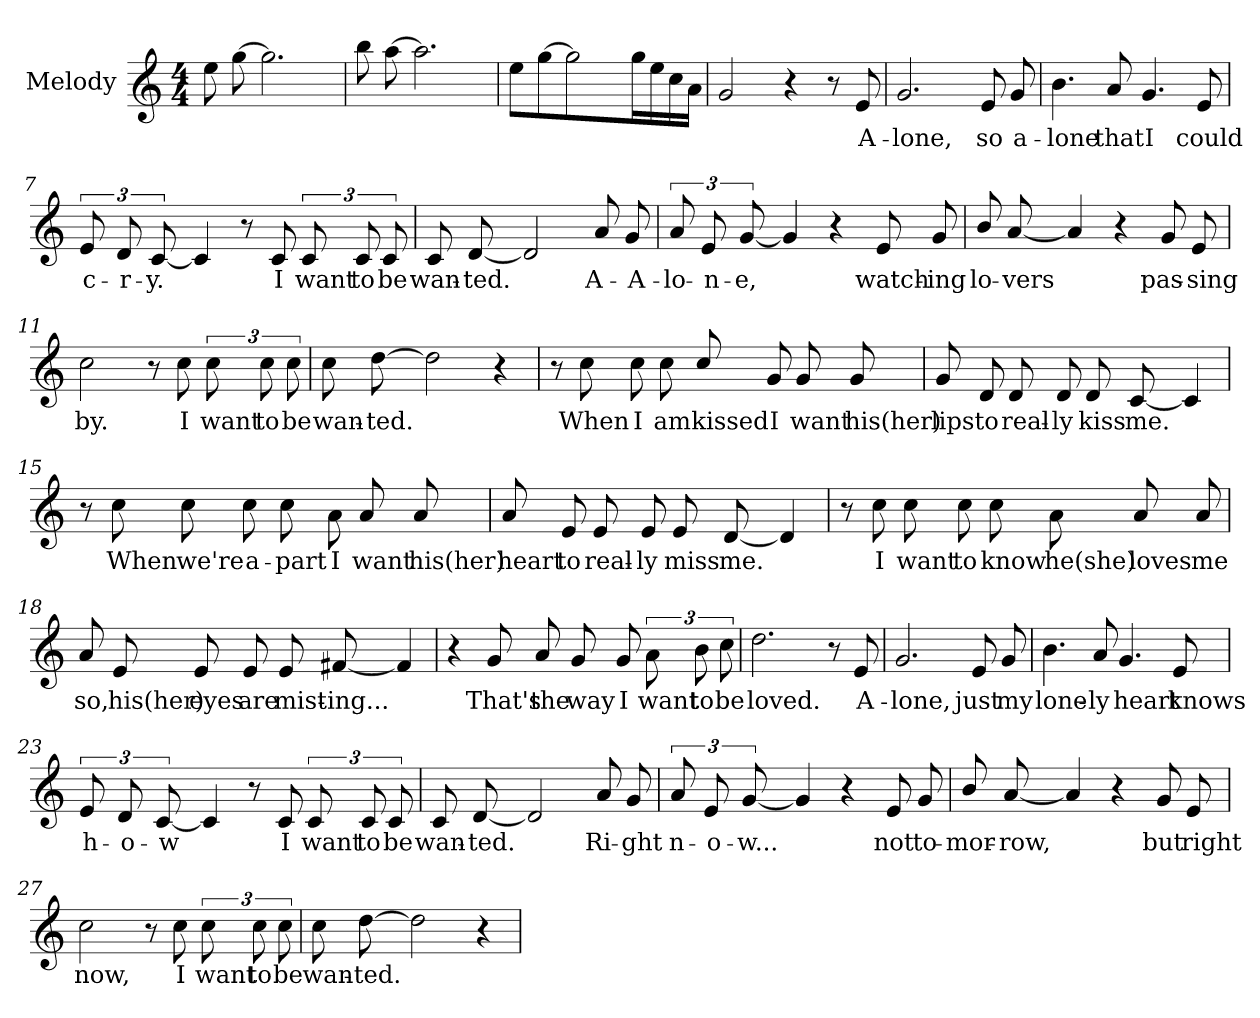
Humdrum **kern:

**kern	**text
*part1	*part1
*staff1	*staff1
*I"Melody	*
*clefG2	*
*k[]	*
*M4/4	*
=1	=1
8ee\L	.
[>8gg\	.
2.gg\]	.
=2	=2
8bb\L	.
[>8aa\	.
2.aa\]	.
=3	=3
8ee\L	.
[>8gg\	.
2gg\]	.
16gg\LL	.
16ee\J	.
16cc\J	.
16a\J	.
=4	=4
2g/	.
4r	.
8r	.
8e/	A-
=5	=5
2.g/	lone,
8e/L	so
8g/	a-
!!LO:LB:g=z
=6	=6
4.b\	lone
8a/	that
4.g/	I
8e/	could
=7	=7
12e/L	c-
12d/	r-
[<12c/	y.
4c/]	.
8r	.
8c/	I
12c/L	want
12c/	to
12c/	be
=8	=8
8c/L	wan-
[<8d/	ted.
2d/]	.
8a/L	A-
8g/	A-
!!LO:LB:g=z
=9	=9
12a/L	lo-
12e/	n-
[<12g/	e,
4g/]	.
4r	.
8e/L	watch-
8g/	ing
=10	=10
8b/L	lo-
[<8a/	vers
4a/]	.
4r	.
8g/L	pas-
8e/	sing
=11	=11
2cc\	by.
8r	.
8cc\	I
12cc\L	want
12cc\	to
12cc\	be
=12	=12
8cc\L	wan-
[>8dd\	ted.
2dd\]	.
4r	.
!!LO:LB:g=z
=13	=13
8r	.
8cc\	When
8cc\L	I
8cc\	am
8cc/L	kissed
8g/	I
8g/L	want
8g/	his(her)
=14	=14
8g/L	lips
8d/	to
8d/L	real-
8d/	ly
8d/L	kiss
[<8c/	me.
4c/]	.
=15	=15
8r	.
8cc\	When
8cc\L	we're
8cc\	a-
8cc\L	part
8a\	I
8a/L	want
8a/	his(her)
!!LO:LB:g=z
=16	=16
8a/L	heart
8e/	to
8e/L	real-
8e/	ly
8e/L	miss
[<8d/	me.
4d/]	.
=17	=17
8r	.
8cc\	I
8cc\L	want
8cc\	to
8cc\L	know
8a\	he(she)
8a/L	loves
8a/	me
!!LO:LB:g=z
=18	=18
8a/L	so,
8e/	his(her)
8e/L	eyes
8e/	are
8e/L	mist-
[<8f#X/	ing...
4f#/]	.
=19	=19
4r	.
8g/L	That's
8a/	the
8g/L	way
8g/	I
12a\L	want
12b\	to
12cc\	be
=20	=20
2.dd\	loved.
8r	.
8e/	A-
!!LO:LB:g=z
=21	=21
2.g/	lone,
8e/L	just
8g/	my
=22	=22
4.b\	lone-
8a/	ly
4.g/	heart
8e/	knows
=23	=23
12e/L	h-
12d/	o-
[<12c/	w
4c/]	.
8r	.
8c/	I
12c/L	want
12c/	to
12c/	be
!!LO:LB:g=z
=24	=24
8c/L	wan-
[<8d/	ted.
2d/]	.
8a/L	Ri-
8g/	ght
=25	=25
12a/L	n-
12e/	o-
[<12g/	w...
4g/]	.
4r	.
8e/L	not
8g/	to-
=26	=26
8b/L	mor-
[<8a/	row,
4a/]	.
4r	.
8g/L	but
8e/	right
!!LO:PB:g=z
=27	=27
2cc\	now,
8r	.
8cc\	I
12cc\L	want
12cc\	to
12cc\	be
=28	=28
8cc\L	wan-
[>8dd\	ted.
2dd\]	.
4r	.
=	=
*-	*-
